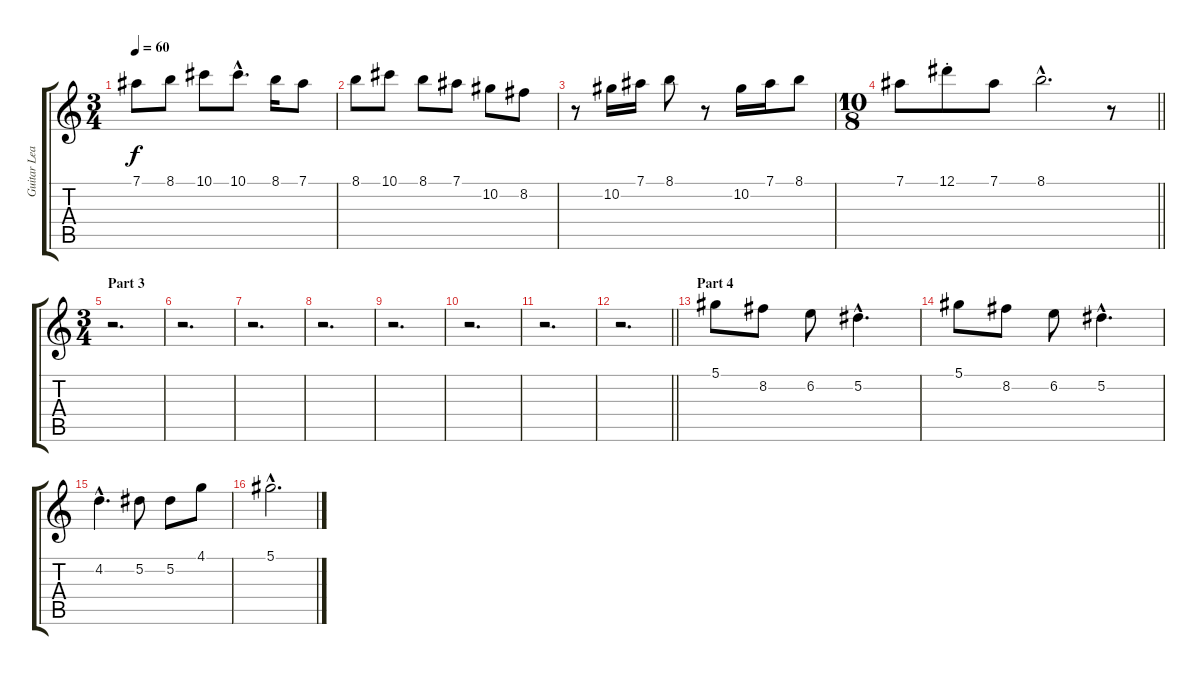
\track ("Guitar Lead 2" "Guitar Lea") {instrument acousticguitarsteel}
\staff {score tabs}
\tuning (Eb4 Bb3 Gb3 Db3 Ab2 Eb2) {hide}
\ts (3 4)
\tempo 60
\clef g2
\ks c
7.1.8{dy f} 8.1.8 10.1.8 10.1{hac}.8{d} 8.1.16 7.1.8 |
8.1.8 10.1.8 8.1.8 7.1.8 10.2.8 8.2.8 |
r.8 10.2.16 7.1.16 8.1.8 r.8 10.2.16 7.1.16 8.1.8 |
\ts (10 8)
\barLineRight lightlight
7.1.8 12.1{st}.8 7.1.8 8.1{hac}.2{d} r.8 |
\ts (3 4)
\section ("" "Part 3")
r.2{d} |
r.2{d} |
r.2{d} |
r.2{d} |
r.2{d} |
r.2{d} |
r.2{d} |
\barLineRight lightlight
r.2{d} |
\section ("" "Part 4")
5.1.8 8.2.8 6.2.8 5.2{hac}.4{d} |
5.1.8 8.2.8 6.2.8 5.2{hac}.4{d} |
4.2{hac}.4{d} 5.2.8 5.2.8 4.1.8 |
5.1{hac}.2{d}
